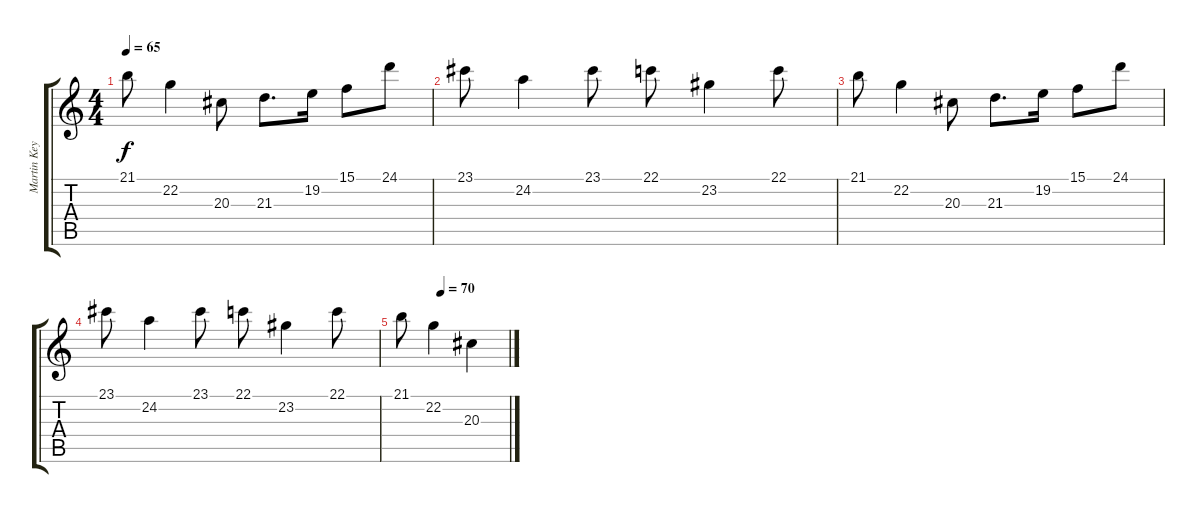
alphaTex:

\track ("Martin Keyboard1" "Martin Key") {instrument fx7echoes}
\staff {score tabs}
\tuning (D4 A3 F3 C3 G2 D2) {hide}
\ts (4 4)
\tempo 65
\clef g2
\ks c
21.1.8{dy f} 22.2.4 20.3.8 21.3.8{d} 19.2.16 15.1.8 24.1.8 |
23.1.8 24.2.4 23.1.8 22.1.8 23.2.4 22.1.8 |
21.1.8 22.2.4 20.3.8 21.3.8{d} 19.2.16 15.1.8 24.1.8 |
23.1.8 24.2.4 23.1.8 22.1.8 23.2.4 22.1.8 |
\tempo (70 0.375)
21.1.8 22.2.4 20.3.4
